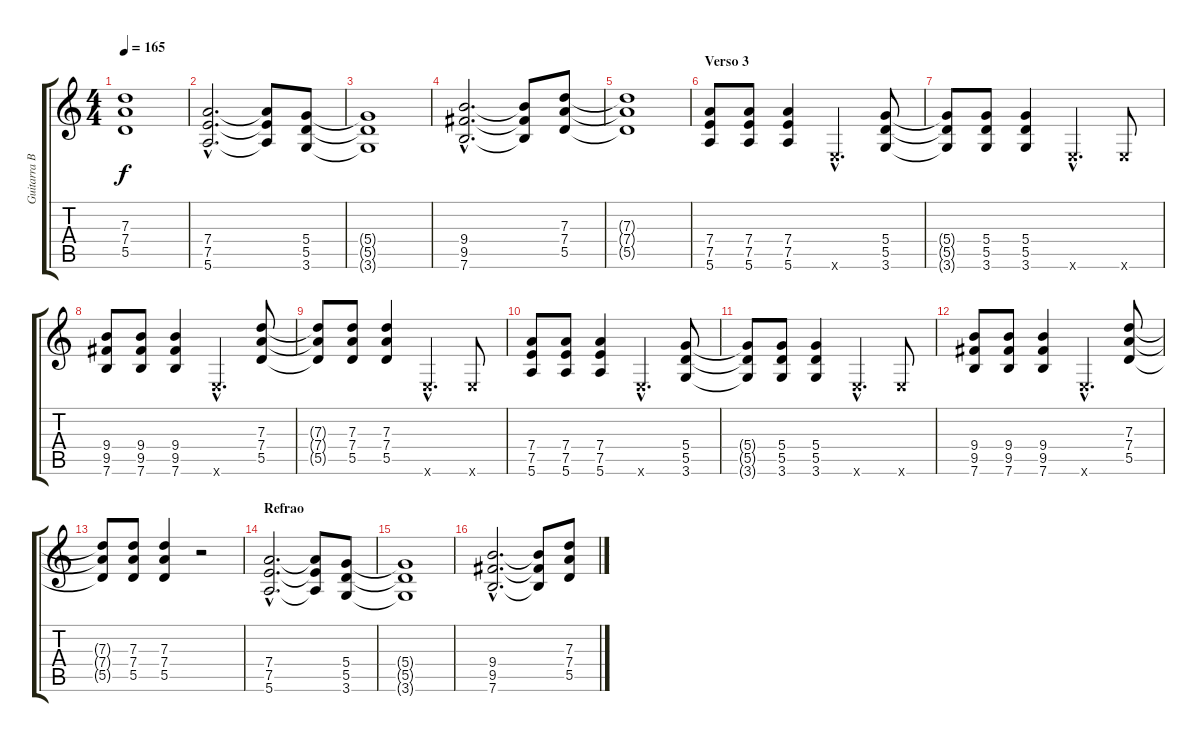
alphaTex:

\track ("Guitarra Base" "Guitarra B") {instrument distortionguitar}
\staff {score tabs}
\tuning (E4 B3 G3 D3 A2 E2) {hide}
\ts (4 4)
\tempo 165
\clef g2
\ks c
(7.3{t} 7.4{t} 5.5{t}).1{dy f} |
(7.4{hac} 7.5{hac} 5.6{hac}).2{d} (7.4{t} 7.5{t} 5.6{t}).8 (5.4 5.5 3.6).8 |
(5.4{t} 5.5{t} 3.6{t}).1 |
(9.4{hac} 9.5{hac} 7.6{hac}).2{d} (9.4{t} 9.5{t} 7.6{t}).8 (7.3 7.4 5.5).8 |
(7.3{t} 7.4{t} 5.5{t}).1 |
\section ("" "Verso 3")
(7.4 7.5 5.6).8 (7.4 7.5 5.6).8 (7.4 7.5 5.6).4 0.6{hac x}.4{d} (5.4 5.5 3.6).8 |
(5.4{t} 5.5{t} 3.6{t}).8 (5.4 5.5 3.6).8 (5.4 5.5 3.6).4 0.6{hac x}.4{d} 0.6{x}.8 |
(9.4 9.5 7.6).8 (9.4 9.5 7.6).8 (9.4 9.5 7.6).4 0.6{hac x}.4{d} (7.3 7.4 5.5).8 |
(7.3{t} 7.4{t} 5.5{t}).8 (7.3 7.4 5.5).8 (7.3 7.4 5.5).4 0.6{hac x}.4{d} 0.6{x}.8 |
(7.4 7.5 5.6).8 (7.4 7.5 5.6).8 (7.4 7.5 5.6).4 0.6{hac x}.4{d} (5.4 5.5 3.6).8 |
(5.4{t} 5.5{t} 3.6{t}).8 (5.4 5.5 3.6).8 (5.4 5.5 3.6).4 0.6{hac x}.4{d} 0.6{x}.8 |
(9.4 9.5 7.6).8 (9.4 9.5 7.6).8 (9.4 9.5 7.6).4 0.6{hac x}.4{d} (7.3 7.4 5.5).8 |
(7.3{t} 7.4{t} 5.5{t}).8 (7.3 7.4 5.5).8 (7.3 7.4 5.5).4 r.2 |
\section ("" "Refrao")
(7.4{hac} 7.5{hac} 5.6{hac}).2{d} (7.4{t} 7.5{t} 5.6{t}).8 (5.4 5.5 3.6).8 |
(5.4{t} 5.5{t} 3.6{t}).1 |
(9.4{hac} 9.5{hac} 7.6{hac}).2{d} (9.4{t} 9.5{t} 7.6{t}).8 (7.3 7.4 5.5).8
